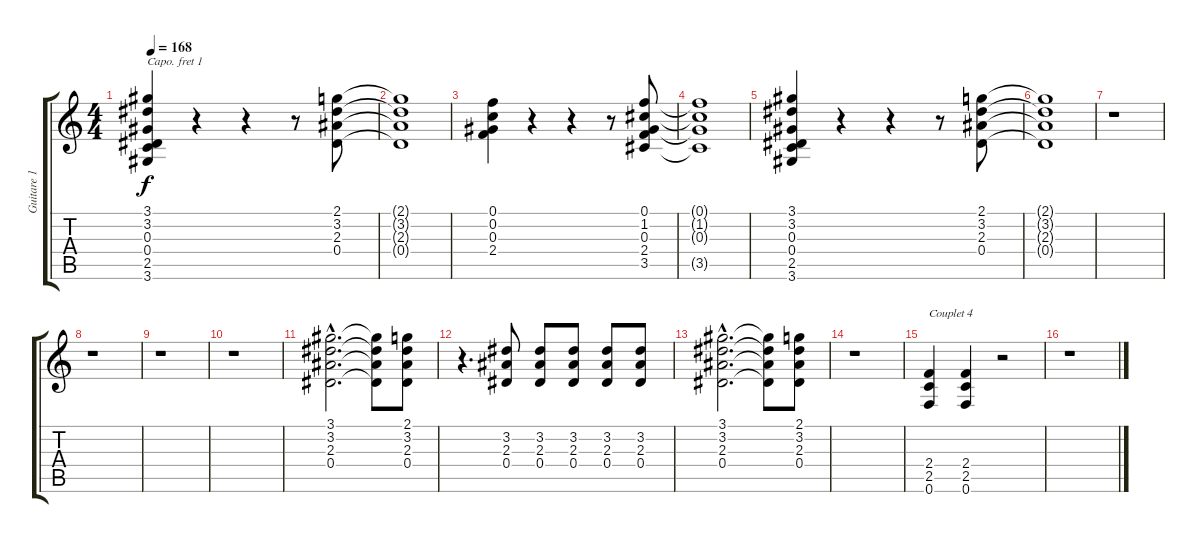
\track ("Guitare 1" "Guitare 1") {instrument electricguitarmuted}
\staff {score tabs}
\capo 1
\tuning (E4 B3 G3 D3 A2 E2) {hide}
\ts (4 4)
\tempo 168
\clef g2
\ks c
(3.1 3.2 0.3 0.4 2.5 3.6).4{dy f} r.4 r.4 r.8 (2.1 3.2 2.3 0.4).8 |
(2.1{t} 3.2{t} 2.3{t} 0.4{t}).1 |
(0.1 0.2 0.3 2.4).4 r.4 r.4 r.8 (0.1 1.2 0.3 2.4 3.5).8 |
(0.1{t} 1.2{t} 0.3{t} 3.5{t}).1 |
(3.1 3.2 0.3 0.4 2.5 3.6).4 r.4 r.4 r.8 (2.1 3.2 2.3 0.4).8 |
(2.1{t} 3.2{t} 2.3{t} 0.4{t}).1 |
r.1 |
r.1 |
r.1 |
r.1 |
(3.1{hac} 3.2{hac} 2.3{hac} 0.4{hac}).2{d} (3.1{t} 3.2{t} 2.3{t} 0.4{t}).8 (2.1 3.2 2.3 0.4).8 |
r.4{d} (3.2 2.3 0.4).8 (3.2 2.3 0.4).8 (3.2 2.3 0.4).8 (3.2 2.3 0.4).8 (3.2 2.3 0.4).8 |
(3.1{hac} 3.2{hac} 2.3{hac} 0.4{hac}).2{d} (3.1{t} 3.2{t} 2.3{t} 0.4{t}).8 (2.1 3.2 2.3 0.4).8 |
r.1 |
(2.4 2.5 0.6).4{txt "Couplet 4"} (2.4 2.5 0.6).4 r.2 |
r.1
